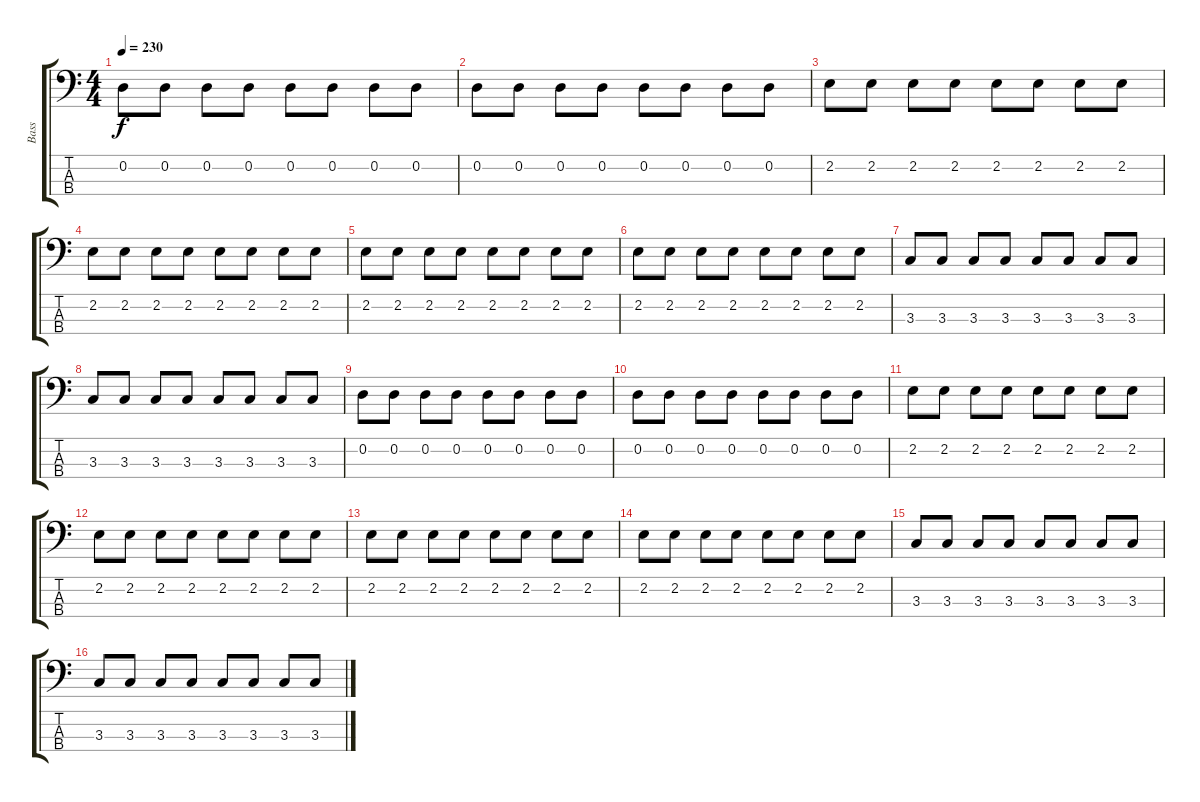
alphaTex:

\track ("Bass" "Bass") {instrument electricbassfinger}
\staff {score tabs}
\tuning (G2 D2 A1 E1) {hide}
\ts (4 4)
\tempo 230
\clef f4
\ks c
0.2.8{dy f} 0.2.8 0.2.8 0.2.8 0.2.8 0.2.8 0.2.8 0.2.8 |
0.2.8 0.2.8 0.2.8 0.2.8 0.2.8 0.2.8 0.2.8 0.2.8 |
2.2.8 2.2.8 2.2.8 2.2.8 2.2.8 2.2.8 2.2.8 2.2.8 |
2.2.8 2.2.8 2.2.8 2.2.8 2.2.8 2.2.8 2.2.8 2.2.8 |
2.2.8 2.2.8 2.2.8 2.2.8 2.2.8 2.2.8 2.2.8 2.2.8 |
2.2.8 2.2.8 2.2.8 2.2.8 2.2.8 2.2.8 2.2.8 2.2.8 |
3.3.8 3.3.8 3.3.8 3.3.8 3.3.8 3.3.8 3.3.8 3.3.8 |
3.3.8 3.3.8 3.3.8 3.3.8 3.3.8 3.3.8 3.3.8 3.3.8 |
0.2.8 0.2.8 0.2.8 0.2.8 0.2.8 0.2.8 0.2.8 0.2.8 |
0.2.8 0.2.8 0.2.8 0.2.8 0.2.8 0.2.8 0.2.8 0.2.8 |
2.2.8 2.2.8 2.2.8 2.2.8 2.2.8 2.2.8 2.2.8 2.2.8 |
2.2.8 2.2.8 2.2.8 2.2.8 2.2.8 2.2.8 2.2.8 2.2.8 |
2.2.8 2.2.8 2.2.8 2.2.8 2.2.8 2.2.8 2.2.8 2.2.8 |
2.2.8 2.2.8 2.2.8 2.2.8 2.2.8 2.2.8 2.2.8 2.2.8 |
3.3.8 3.3.8 3.3.8 3.3.8 3.3.8 3.3.8 3.3.8 3.3.8 |
3.3.8 3.3.8 3.3.8 3.3.8 3.3.8 3.3.8 3.3.8 3.3.8
